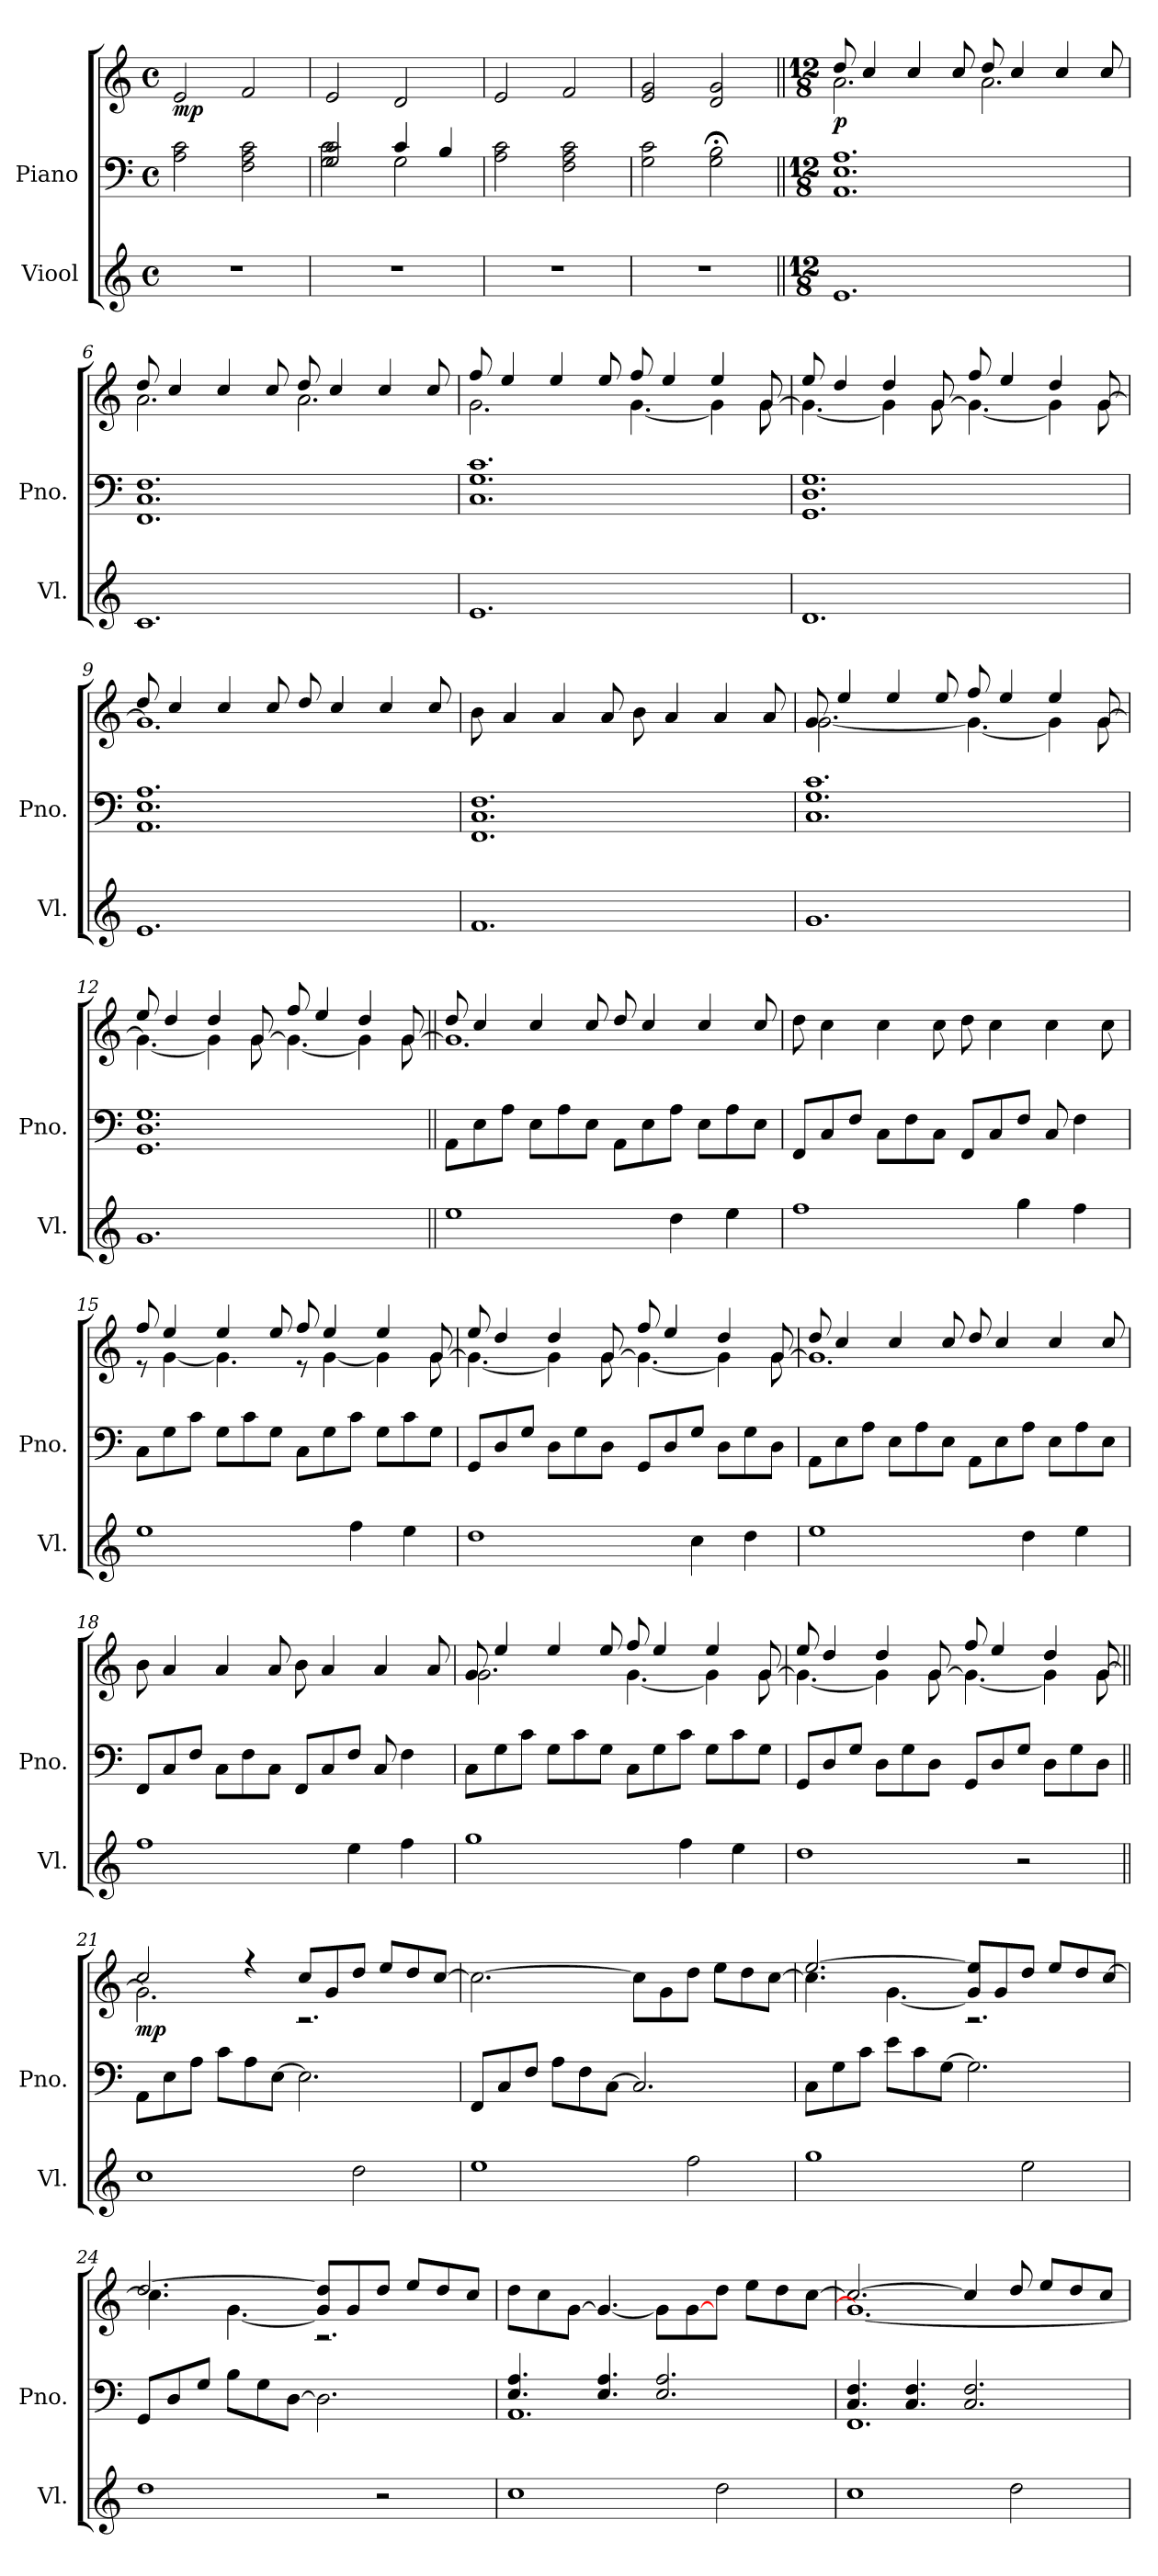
**kern	**kern	**kern	**dynam
*part2	*part1	*part1	*part1
*staff3	*staff2	*staff1	*staff1/2
*I"Viool	*I"Piano	*	*
*I'Vl.	*I'Pno.	*	*
*clefG2	*clefF4	*clefG2	*
*k[]	*k[]	*k[]	*
*M4/4	*M4/4	*M4/4	*
*met(c)	*met(c)	*met(c)	*
*MM40	*MM40	*MM40	*
=1	=1	=1	=1
!	!	!	!LO:DY:b
1r	2A\ 2c\	2e/	mp
.	2F\ 2A\ 2c\	2f/	.
=2	=2	=2	=2
*	*^	*	*
1r	2G/ 2c/	2G\ 2c\	2e/	.
.	4c/	2G\	2d/	.
.	4B/	.	.	.
*	*v	*v	*	*
=3	=3	=3	=3
1r	2A\ 2c\	2e/	.
.	2F\ 2A\ 2c\	2f/	.
=4	=4	=4	=4
1r	2G\ 2c\	2e/ 2g/	.
.	2G\;< 2B\;<	2d/ 2g/	.
=5||	=5||	=5||	=5||
*M12/8	*M12/8	*M12/8	*
*	*	*MM117	*
*	*	*^	*
!	!	!	!	!LO:DY:b
1.e	1.AA 1.E 1.A	8dd/	2.a\	p
.	.	4cc/	.	.
.	.	4cc/	.	.
.	.	8cc/	.	.
.	.	8dd/	2.a\	.
.	.	4cc/	.	.
.	.	4cc/	.	.
.	.	8cc/	.	.
=6	=6	=6	=6	=6
1.c	1.FF 1.C 1.F	8dd/	2.a\	.
.	.	4cc/	.	.
.	.	4cc/	.	.
.	.	8cc/	.	.
.	.	8dd/	2.a\	.
.	.	4cc/	.	.
.	.	4cc/	.	.
.	.	8cc/	.	.
!!LO:LB:g=z	!!
=7	=7	=7	=7	=7
1.e	1.C 1.G 1.c	8ff/	2.g\	.
.	.	4ee/	.	.
.	.	4ee/	.	.
.	.	8ee/	.	.
.	.	8ff/	[4.g\	.
.	.	4ee/	.	.
.	.	4ee/	4g\]	.
.	.	[8g/	8g\	.
=8	=8	=8	=8	=8
1.d	1.GG 1.D 1.G	8ee/	4.g\_	.
.	.	4dd/	.	.
.	.	4dd/	4g\]	.
.	.	[8g/	8g\	.
.	.	8ff/	4.g\_	.
.	.	4ee/	.	.
.	.	4dd/	4g\]	.
.	.	[8g/	8g\	.
=9	=9	=9	=9	=9
1.e	1.AA 1.E 1.A	8dd/	1.g]	.
.	.	4cc/	.	.
.	.	4cc/	.	.
.	.	8cc/	.	.
.	.	8dd/	.	.
.	.	4cc/	.	.
.	.	4cc/	.	.
.	.	8cc/	.	.
*	*	*v	*v	*
!!LO:LB:g=z
=10	=10	=10	=10
1.f	1.FF 1.C 1.F	8b\	.
.	.	4a/	.
.	.	4a/	.
.	.	8a/	.
.	.	8b\	.
.	.	4a/	.
.	.	4a/	.
.	.	8a/	.
=11	=11	=11	=11
*	*	*^	*
1.g	1.C 1.G 1.c	8g/	[2.g\	.
.	.	4ee/	.	.
.	.	4ee/	.	.
.	.	8ee/	.	.
.	.	8ff/	4.g\_	.
.	.	4ee/	.	.
.	.	4ee/	4g\]	.
.	.	[8g/	8g\	.
=12	=12	=12	=12	=12
1.g	1.GG 1.D 1.G	8ee/	4.g\_	.
.	.	4dd/	.	.
.	.	4dd/	4g\]	.
.	.	[8g/	8g\	.
.	.	8ff/	4.g\_	.
.	.	4ee/	.	.
.	.	4dd/	4g\]	.
.	.	[8g/	8g\	.
!!LO:LB:g=z	!!
=13||	=13||	=13||	=13||	=13||
*	*	*MM120	*	*
1ee	8AA\L	8dd/	1.g]	.
.	8E\	4cc/	.	.
.	8A\J	.	.	.
.	8E\L	4cc/	.	.
.	8A\	.	.	.
.	8E\J	8cc/	.	.
.	8AA\L	8dd/	.	.
.	8E\	4cc/	.	.
4dd\	8A\J	.	.	.
.	8E\L	4cc/	.	.
4ee\	8A\	.	.	.
.	8E\J	8cc/	.	.
*	*	*v	*v	*
=14	=14	=14	=14
1ff	8FF/L	8dd\	.
.	8C/	4cc\	.
.	8F/J	.	.
.	8C\L	4cc\	.
.	8F\	.	.
.	8C\J	8cc\	.
.	8FF/L	8dd\	.
.	8C/	4cc\	.
4gg\	8F/J	.	.
.	8C/	4cc\	.
4ff\	4F\	.	.
.	.	8cc\	.
=15	=15	=15	=15
*	*	*^	*
1ee	8C\L	8ff/	8r	.
.	8G\	4ee/	[4g\	.
.	8c\J	.	.	.
.	8G\L	4ee/	4.g\]	.
.	8c\	.	.	.
.	8G\J	8ee/	.	.
.	8C\L	8ff/	8r	.
.	8G\	4ee/	[4g\	.
4ff\	8c\J	.	.	.
.	8G\L	4ee/	4g\]	.
4ee\	8c\	.	.	.
.	8G\J	[8g/	8g\	.
!!LO:PB:g=z	!!
=16	=16	=16	=16	=16
1dd	8GG/L	8ee/	4.g\_	.
.	8D/	4dd/	.	.
.	8G/J	.	.	.
.	8D\L	4dd/	4g\]	.
.	8G\	.	.	.
.	8D\J	[8g/	8g\	.
.	8GG/L	8ff/	4.g\_	.
.	8D/	4ee/	.	.
4cc\	8G/J	.	.	.
.	8D\L	4dd/	4g\]	.
4dd\	8G\	.	.	.
.	8D\J	[8g/	8g\	.
=17	=17	=17	=17	=17
1ee	8AA\L	8dd/	1.g]	.
.	8E\	4cc/	.	.
.	8A\J	.	.	.
.	8E\L	4cc/	.	.
.	8A\	.	.	.
.	8E\J	8cc/	.	.
.	8AA\L	8dd/	.	.
.	8E\	4cc/	.	.
4dd\	8A\J	.	.	.
.	8E\L	4cc/	.	.
4ee\	8A\	.	.	.
.	8E\J	8cc/	.	.
*	*	*v	*v	*
!!LO:LB:g=z
=18	=18	=18	=18
1ff	8FF/L	8b\	.
.	8C/	4a/	.
.	8F/J	.	.
.	8C\L	4a/	.
.	8F\	.	.
.	8C\J	8a/	.
.	8FF/L	8b\	.
.	8C/	4a/	.
4ee\	8F/J	.	.
.	8C/	4a/	.
4ff\	4F\	.	.
.	.	8a/	.
=19	=19	=19	=19
*	*	*^	*
1gg	8C\L	8g/	2.g\	.
.	8G\	4ee/	.	.
.	8c\J	.	.	.
.	8G\L	4ee/	.	.
.	8c\	.	.	.
.	8G\J	8ee/	.	.
.	8C\L	8ff/	[4.g\	.
.	8G\	4ee/	.	.
4ff\	8c\J	.	.	.
.	8G\L	4ee/	4g\]	.
4ee\	8c\	.	.	.
.	8G\J	[8g/	8g\	.
!!LO:LB:g=z	!!
=20	=20	=20	=20	=20
1dd	8GG/L	8ee/	4.g\_	.
.	8D/	4dd/	.	.
.	8G/J	.	.	.
.	8D\L	4dd/	4g\]	.
.	8G\	.	.	.
.	8D\J	[8g/	8g\	.
.	8GG/L	8ff/	4.g\_	.
.	8D/	4ee/	.	.
2r	8G/J	.	.	.
.	8D\L	4dd/	4g\]	.
.	8G\	.	.	.
.	8D\J	[8g/	8g\	.
=21||	=21||	=21||	=21||	=21||
*	*	*MM126	*	*
!	!	!	!	!LO:DY:b
1cc	8AA\L	2cc/	2.g\]	mp
.	8E\	.	.	.
.	8A\J	.	.	.
.	8c\L	.	.	.
.	8A\	4r	.	.
.	[8E\J	.	.	.
.	2.E\]	8cc/L	2.r	.
.	.	8g/	.	.
2dd\	.	8dd/J	.	.
.	.	8ee/L	.	.
.	.	8dd/	.	.
.	.	[8cc/J	.	.
*	*	*v	*v	*
=22	=22	=22	=22
1ee	8FF/L	2.cc\_	.
.	8C/	.	.
.	8F/J	.	.
.	8A\L	.	.
.	8F\	.	.
.	[8C\J	.	.
.	2.C/]	8cc\L]	.
.	.	8g\	.
2ff\	.	8dd\J	.
.	.	8ee\L	.
.	.	8dd\	.
.	.	[8cc\J	.
!!LO:LB:g=z
=23	=23	=23	=23
*	*	*^	*
1gg	8C\L	[2.ee/	4.cc\]	.
.	8G\	.	.	.
.	8c\J	.	.	.
.	8e\L	.	[4.g\	.
.	8c\	.	.	.
.	[8G\J	.	.	.
.	2.G\]	8g/] 8ee/]L	2.r	.
.	.	8g/	.	.
2ee\	.	8dd/J	.	.
.	.	8ee/L	.	.
.	.	8dd/	.	.
.	.	[8cc/J	.	.
=24	=24	=24	=24	=24
1dd	8GG/L	[2.dd/	4.cc\]	.
.	8D/	.	.	.
.	8G/J	.	.	.
.	8B\L	.	[4.g\	.
.	8G\	.	.	.
.	[8D\J	.	.	.
.	2.D\]	8g/] 8dd/]L	2.r	.
.	.	8g/	.	.
2r	.	8dd/J	.	.
.	.	8ee/L	.	.
.	.	8dd/	.	.
.	.	8cc/J	.	.
*	*	*v	*v	*
=25	=25	=25	=25
*	*^	*	*
1cc	4.E/ 4.A/	1.AA	8dd\L	.
.	.	.	8cc\	.
.	.	.	[8g\J	.
.	4.E/ 4.A/	.	4.g/_	.
.	2.E/ 2.A/	.	8g\L]	.
.	.	.	[8g\	.
2dd\	.	.	8dd\J	.
.	.	.	8ee\L	.
.	.	.	8dd\	.
.	.	.	[8cc\J	.
!!LO:PB:g=z
=26	=26	=26	=26	=26
*	*	*	*^	*
1cc	4.C/ 4.F/	1.FF	2.cc/_	1.g_	.
.	4.C/ 4.F/	.	.	.	.
.	2.C/ 2.F/	.	4cc/]	.	.
2dd\	.	.	8dd/	.	.
.	.	.	8ee/L	.	.
.	.	.	8dd/	.	.
.	.	.	8cc/J	.	.
*	*v	*v	*	*	*
*	*	*v	*v	*
=	=	=	=
*-	*-	*-	*-
